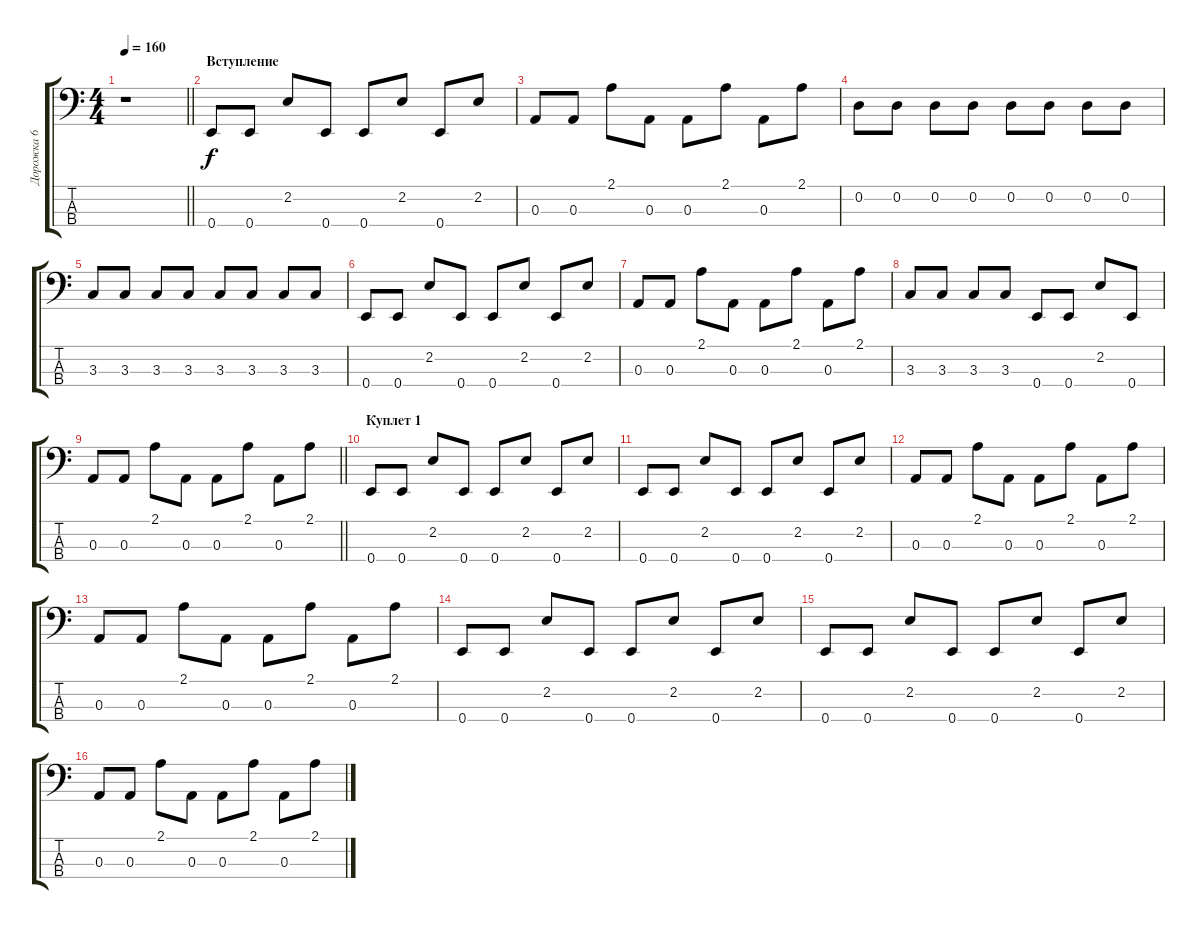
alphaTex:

\track ("Дорожка 6" "Дорожка 6") {solo instrument synthbass1}
\staff {score tabs}
\tuning (G2 D2 A1 E1) {hide}
\ts (4 4)
\tempo 160
\clef f4
\barLineRight lightlight
\ks c
r.1{dy f instrument synthbass1} |
\section ("" "Вступление")
0.4.8 0.4.8 2.2.8 0.4.8 0.4.8 2.2.8 0.4.8 2.2.8 |
0.3.8 0.3.8 2.1.8 0.3.8 0.3.8 2.1.8 0.3.8 2.1.8 |
0.2.8 0.2.8 0.2.8 0.2.8 0.2.8 0.2.8 0.2.8 0.2.8 |
3.3.8 3.3.8 3.3.8 3.3.8 3.3.8 3.3.8 3.3.8 3.3.8 |
0.4.8 0.4.8 2.2.8 0.4.8 0.4.8 2.2.8 0.4.8 2.2.8 |
0.3.8 0.3.8 2.1.8 0.3.8 0.3.8 2.1.8 0.3.8 2.1.8 |
3.3.8 3.3.8 3.3.8 3.3.8 0.4.8 0.4.8 2.2.8 0.4.8 |
\barLineRight lightlight
0.3.8 0.3.8 2.1.8 0.3.8 0.3.8 2.1.8 0.3.8 2.1.8 |
\section ("" "Куплет 1")
0.4.8 0.4.8 2.2.8 0.4.8 0.4.8 2.2.8 0.4.8 2.2.8 |
0.4.8 0.4.8 2.2.8 0.4.8 0.4.8 2.2.8 0.4.8 2.2.8 |
0.3.8 0.3.8 2.1.8 0.3.8 0.3.8 2.1.8 0.3.8 2.1.8 |
0.3.8 0.3.8 2.1.8 0.3.8 0.3.8 2.1.8 0.3.8 2.1.8 |
0.4.8 0.4.8 2.2.8 0.4.8 0.4.8 2.2.8 0.4.8 2.2.8 |
0.4.8 0.4.8 2.2.8 0.4.8 0.4.8 2.2.8 0.4.8 2.2.8 |
0.3.8 0.3.8 2.1.8 0.3.8 0.3.8 2.1.8 0.3.8 2.1.8
